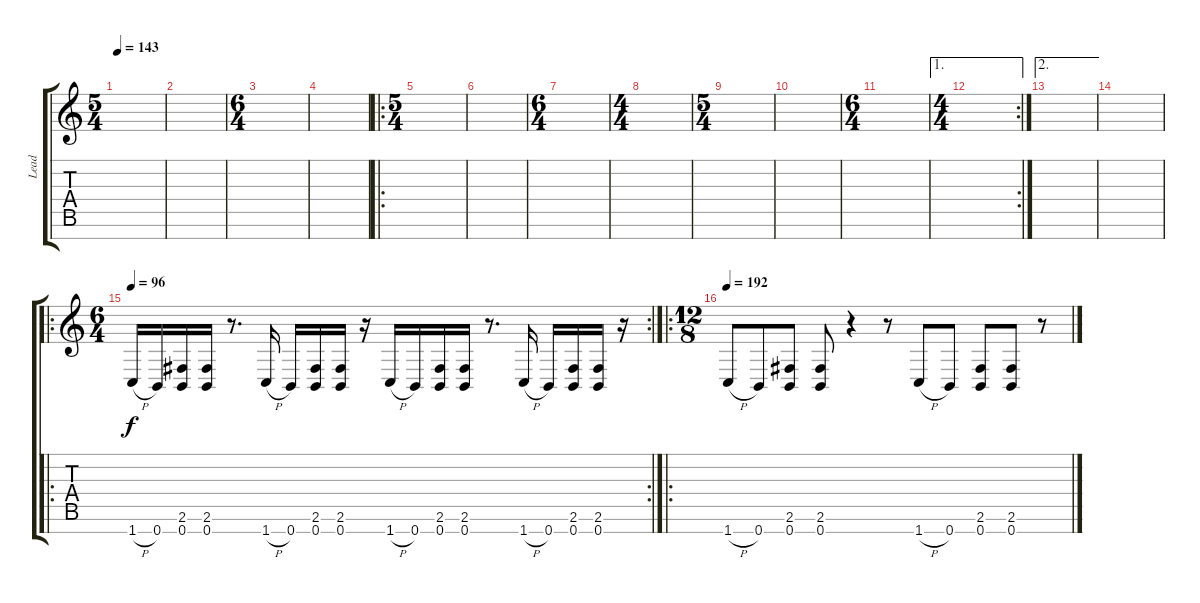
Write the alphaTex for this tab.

\track ("Lead" "Lead") {instrument distortionguitar}
\staff {score tabs}
\tuning (E4 B3 G3 D3 A2 E2 B1) {hide}
\ts (5 4)
\tempo 143
\clef g2
\ks c
|
|
\ts (6 4)
|
|
\ro
\ts (5 4)
|
|
\ts (6 4)
|
\ts (4 4)
|
\ts (5 4)
|
|
\ts (6 4)
|
\ae 1
\rc 2
\ts (4 4)
|
\ae 2
|
|
\ro
\rc 2
\ts (6 4)
\tempo 96
1.7{h}.16 0.7.16 (2.6 0.7).16 (2.6 0.7).16 r.8{d} 1.7{h}.16 0.7.16 (2.6 0.7).16 (2.6 0.7).16 r.16 1.7{h}.16 0.7.16 (2.6 0.7).16 (2.6 0.7).16 r.8{d} 1.7{h}.16 0.7.16 (2.6 0.7).16 (2.6 0.7).16 r.16 |
\ro
\ts (12 8)
\tempo 192
1.7{h}.8 0.7.8 (2.6 0.7).8 (2.6 0.7).8 r.4 r.8 1.7{h}.8 0.7.8 (2.6 0.7).8 (2.6 0.7).8 r.8
